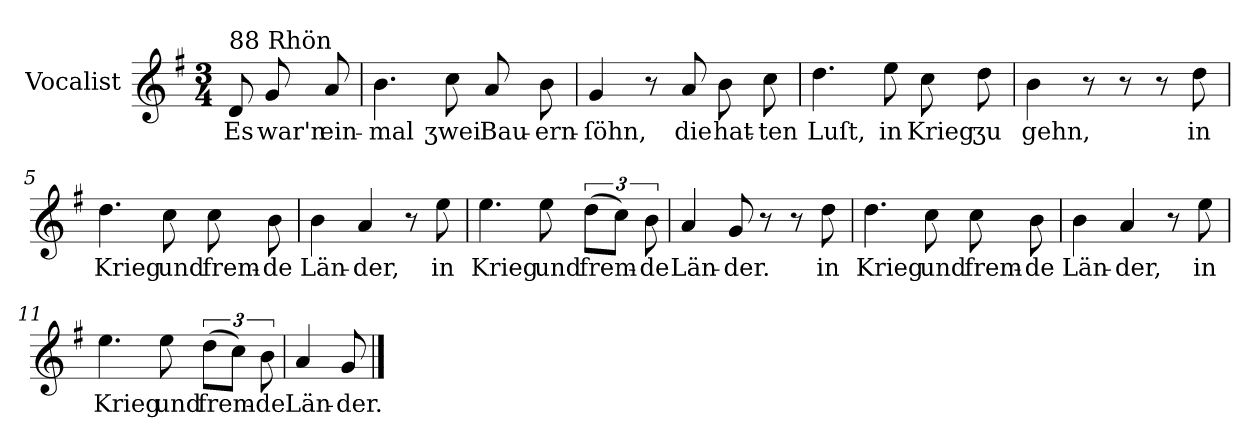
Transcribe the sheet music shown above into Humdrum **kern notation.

**kern	**text
*part1	*part1
*staff1	*staff1
*I"Vocalist	*
*k[f#]	*
*G:	*
*M3/4	*
=	=
!LO:TX:a:t=88 Rhön	!
8d	Es
8g	war'n
8a	ein-
=1	=1
4.b	-mal
8cc	ʒwei
8a	Bau-
8b	-ern-
=2	=2
4g	-ſöhn,
8r	.
8a	die
8b	hat-
8cc	-ten
=3	=3
4.dd	Luſt,
8ee	in
8cc	Krieg
8dd	ʒu
=4	=4
4b	gehn,
8r	.
8r	.
8r	.
8dd	in
=5	=5
4.dd	Krieg
8cc	und
8cc	frem-
8b	-de
=6	=6
4b	Län-
4a	-der,
8r	.
8ee	in
=7	=7
4.ee	Krieg
8ee	und
(12ddL	frem-
12ccJ)	.
12b	-de
=8	=8
4a	Län-
8g	-der.
8r	.
8r	.
8dd	in
=9	=9
4.dd	Krieg
8cc	und
8cc	frem-
8b	-de
=10	=10
4b	Län-
4a	-der,
8r	.
8ee	in
=11	=11
4.ee	Krieg
8ee	und
(12ddL	frem-
12ccJ)	.
12b	-de
=12	=12
4a	Län-
8g	-der.
==	==
*-	*-
